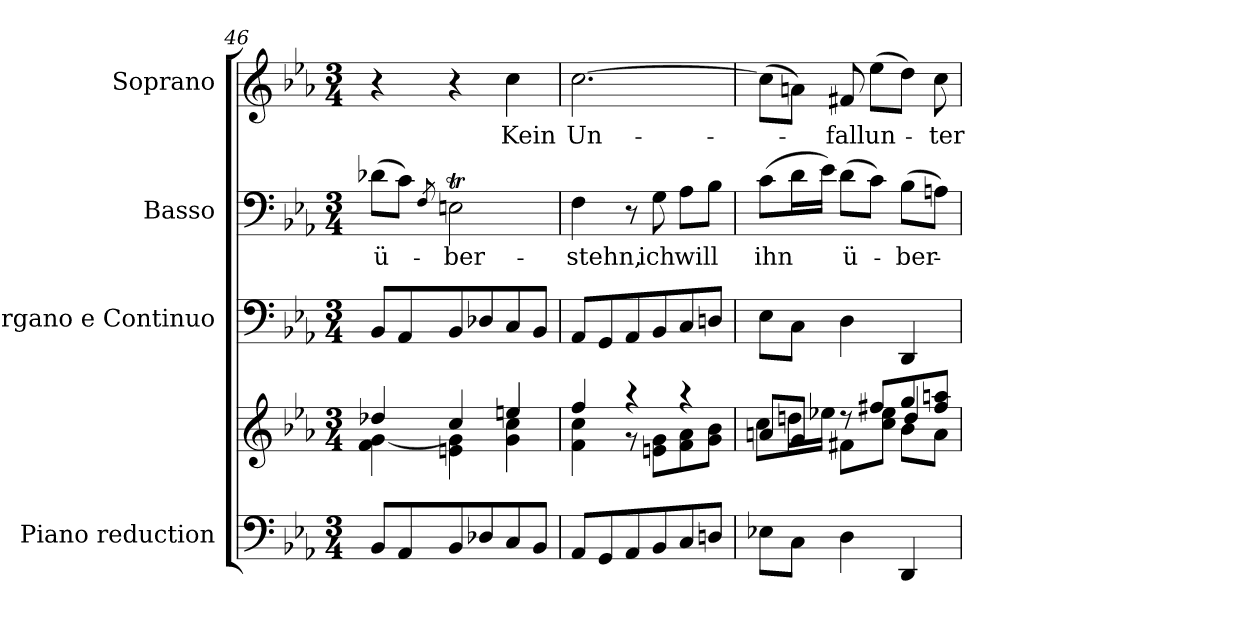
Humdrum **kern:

**kern	**kern	**kern	**kern	**text	**kern	**text
*part4	*part4	*part3	*part2	*part2	*part1	*part1
*staff5	*staff4	*staff3	*staff2	*staff2	*staff1	*staff1
*I"Piano reduction	*	*I"Organo e Continuo	*I"Basso	*	*I"Soprano	*
*I'Pno	*	*	*	*	*	*
!!LO:LB:g=z
*clefF4	*clefG2	*clefF4	*clefF4	*	*clefG2	*
*k[b-e-a-]	*k[b-e-a-]	*k[b-e-a-]	*k[b-e-a-]	*	*k[b-e-a-]	*
*M3/4	*M3/4	*M3/4	*M3/4	*	*M3/4	*
=46	=46	=46	=46	=46	=46	=46
*	*^	*	*	*	*	*
!	!	!	!	!	!LO:LY:b	!	!
8BB-/L	4dd-X/	4f\ [>4g\	8BB-/L	(8d-X\L	ü-	4r	.
8AA-/	.	.	8AA-/	8c\J)	.	.	.
.	.	.	.	8qF/	.	.	.
!	!	!	!	!	!LO:LY:b	!	!
8BB-/	4cc/	4en\ 4g\]	8BB-/	2Ent\	-ber-	4r	.
8D-X/	.	.	8D-X/	.	.	.	.
!	!	!	!	!	!	!	!LO:LY:b
8C/	4een/	4g\ 4cc\	8C/	.	.	4cc\	Kein
8BB-/J	.	.	8BB-/J	.	.	.	.
=47	=47	=47	=47	=47	=47	=47	=47
!	!	!	!	!	!LO:LY:b	!	!LO:LY:b
8AA-/L	4ff/	4f\ 4cc\	8AA-/L	4F\	-stehn,	[2.cc\	Un-
8GG/	.	.	8GG/	.	.	.	.
8AA-/	4r	8r	8AA-/	8r	.	.	.
!	!	!	!	!	!LO:LY:b	!	!
8BB-/	.	8en\ 8g\L	8BB-/	8G\	ich	.	.
!	!	!	!	!	!LO:LY:b	!	!
8C/	4r	8f\ 8a-\	8C/	8A-\L	will	.	.
8Dn/J	.	8g\ 8b-\J	8Dn/J	8B-\J	.	.	.
=48	=48	=48	=48	=48	=48	=48	=48
*	*	*^	*	*	*	*	*
!	!	!	!	!	!	!LO:LY:b	!	!
8E-X\L	8an/L	8cc\L	2ryy	8E-\L	(8c\L	ihn	(8cc\L]	.
8C\J	8g/J	16ddn\L	.	8C\J	16d\L	.	8an\J)	.
.	.	16ee-X\JJ	.	.	16e-\JJ)	.	.	.
!	!	!	!	!	!	!LO:LY:b	!	!LO:LY:b
4D\	8r	8f#X\L	.	4D\	(8d\L	ü-	8f#X/	-fall
!	!	!	!	!	!	!	!	!LO:LY:b
.	8ff#X/L	8cc\ 8ee-\J	.	.	8c\J)	.	(8ee-\L	un-
!	!	!	!	!	!	!LO:LY:b	!	!
4DD/	8gg/	8b-\L	4dd/	4DD/	(8B-\L	-ber-	8dd\J)	.
!	!	!	!	!	!	!	!	!LO:LY:b
.	8ff#/ 8aan/J	8a\J	.	.	8An\J)	.	8cc\	-ter
*	*v	*v	*v	*	*	*	*	*
=	=	=	=	=	=	=
*-	*-	*-	*-	*-	*-	*-
